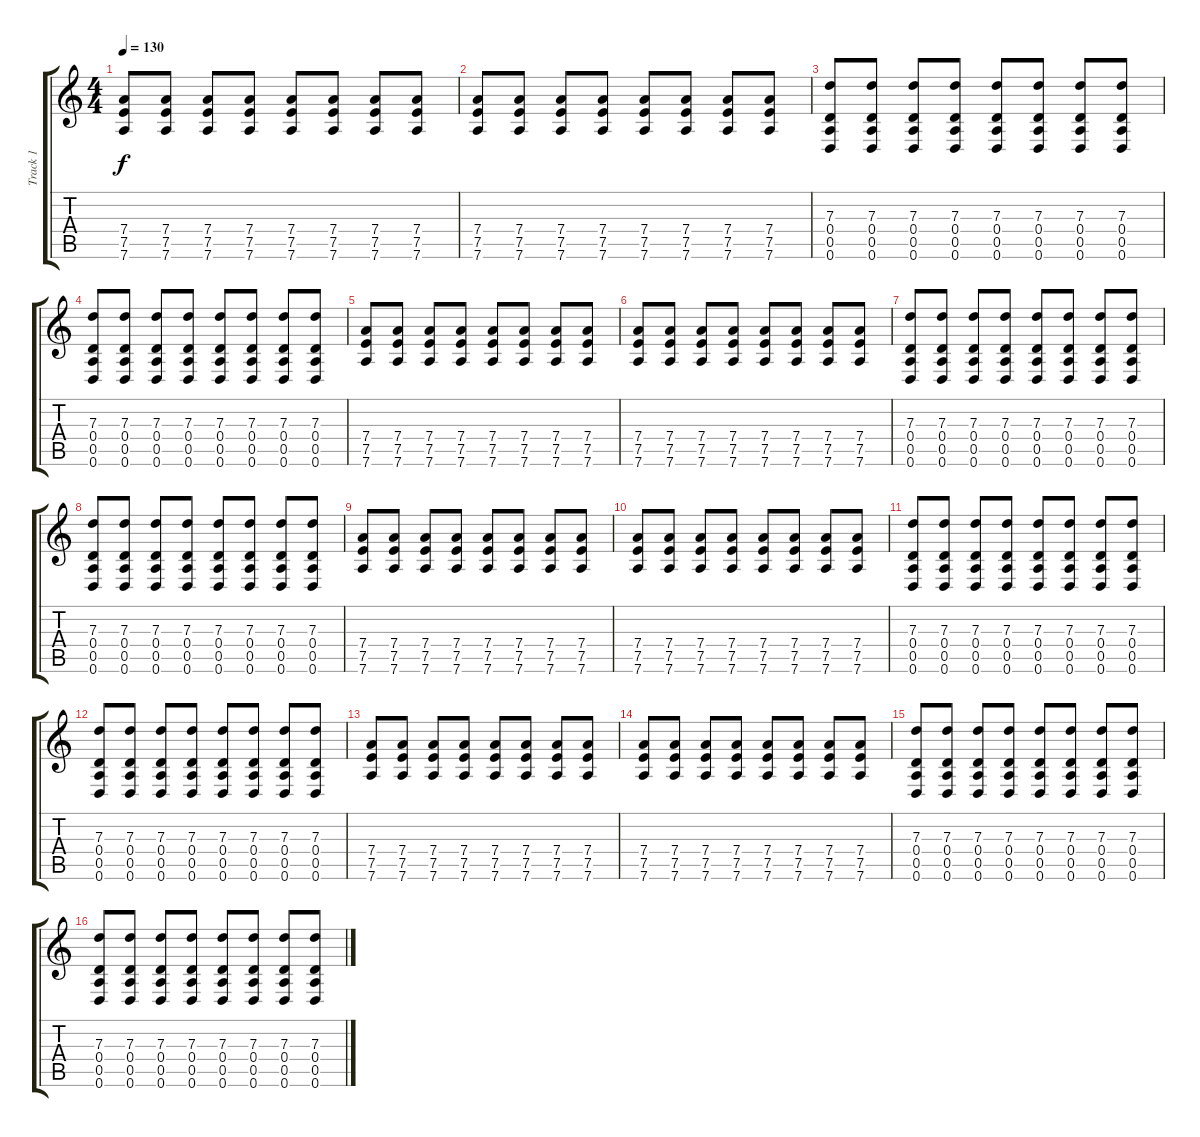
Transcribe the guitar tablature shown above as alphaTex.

\track ("Track 1" "Track 1") {instrument electricguitarjazz}
\staff {score tabs}
\tuning (E4 B3 G3 D3 A2 D2) {hide}
\ts (4 4)
\tempo 130
\clef g2
\ks c
(7.4 7.5 7.6).8{dy f instrument distortionguitar} (7.4 7.5 7.6).8 (7.4 7.5 7.6).8 (7.4 7.5 7.6).8 (7.4 7.5 7.6).8 (7.4 7.5 7.6).8 (7.4 7.5 7.6).8 (7.4 7.5 7.6).8 |
(7.4 7.5 7.6).8 (7.4 7.5 7.6).8 (7.4 7.5 7.6).8 (7.4 7.5 7.6).8 (7.4 7.5 7.6).8 (7.4 7.5 7.6).8 (7.4 7.5 7.6).8 (7.4 7.5 7.6).8 |
(7.3 0.4 0.5 0.6).8 (7.3 0.4 0.5 0.6).8 (7.3 0.4 0.5 0.6).8 (7.3 0.4 0.5 0.6).8 (7.3 0.4 0.5 0.6).8 (7.3 0.4 0.5 0.6).8 (7.3 0.4 0.5 0.6).8 (7.3 0.4 0.5 0.6).8 |
(7.3 0.4 0.5 0.6).8 (7.3 0.4 0.5 0.6).8 (7.3 0.4 0.5 0.6).8 (7.3 0.4 0.5 0.6).8 (7.3 0.4 0.5 0.6).8 (7.3 0.4 0.5 0.6).8 (7.3 0.4 0.5 0.6).8 (7.3 0.4 0.5 0.6).8 |
(7.4 7.5 7.6).8{instrument distortionguitar} (7.4 7.5 7.6).8 (7.4 7.5 7.6).8 (7.4 7.5 7.6).8 (7.4 7.5 7.6).8 (7.4 7.5 7.6).8 (7.4 7.5 7.6).8 (7.4 7.5 7.6).8 |
(7.4 7.5 7.6).8 (7.4 7.5 7.6).8 (7.4 7.5 7.6).8 (7.4 7.5 7.6).8 (7.4 7.5 7.6).8 (7.4 7.5 7.6).8 (7.4 7.5 7.6).8 (7.4 7.5 7.6).8 |
(7.3 0.4 0.5 0.6).8 (7.3 0.4 0.5 0.6).8 (7.3 0.4 0.5 0.6).8 (7.3 0.4 0.5 0.6).8 (7.3 0.4 0.5 0.6).8 (7.3 0.4 0.5 0.6).8 (7.3 0.4 0.5 0.6).8 (7.3 0.4 0.5 0.6).8 |
(7.3 0.4 0.5 0.6).8 (7.3 0.4 0.5 0.6).8 (7.3 0.4 0.5 0.6).8 (7.3 0.4 0.5 0.6).8 (7.3 0.4 0.5 0.6).8 (7.3 0.4 0.5 0.6).8 (7.3 0.4 0.5 0.6).8 (7.3 0.4 0.5 0.6).8 |
(7.4 7.5 7.6).8{instrument distortionguitar} (7.4 7.5 7.6).8 (7.4 7.5 7.6).8 (7.4 7.5 7.6).8 (7.4 7.5 7.6).8 (7.4 7.5 7.6).8 (7.4 7.5 7.6).8 (7.4 7.5 7.6).8 |
(7.4 7.5 7.6).8 (7.4 7.5 7.6).8 (7.4 7.5 7.6).8 (7.4 7.5 7.6).8 (7.4 7.5 7.6).8 (7.4 7.5 7.6).8 (7.4 7.5 7.6).8 (7.4 7.5 7.6).8 |
(7.3 0.4 0.5 0.6).8 (7.3 0.4 0.5 0.6).8 (7.3 0.4 0.5 0.6).8 (7.3 0.4 0.5 0.6).8 (7.3 0.4 0.5 0.6).8 (7.3 0.4 0.5 0.6).8 (7.3 0.4 0.5 0.6).8 (7.3 0.4 0.5 0.6).8 |
(7.3 0.4 0.5 0.6).8 (7.3 0.4 0.5 0.6).8 (7.3 0.4 0.5 0.6).8 (7.3 0.4 0.5 0.6).8 (7.3 0.4 0.5 0.6).8 (7.3 0.4 0.5 0.6).8 (7.3 0.4 0.5 0.6).8 (7.3 0.4 0.5 0.6).8 |
(7.4 7.5 7.6).8{instrument distortionguitar} (7.4 7.5 7.6).8 (7.4 7.5 7.6).8 (7.4 7.5 7.6).8 (7.4 7.5 7.6).8 (7.4 7.5 7.6).8 (7.4 7.5 7.6).8 (7.4 7.5 7.6).8 |
(7.4 7.5 7.6).8 (7.4 7.5 7.6).8 (7.4 7.5 7.6).8 (7.4 7.5 7.6).8 (7.4 7.5 7.6).8 (7.4 7.5 7.6).8 (7.4 7.5 7.6).8 (7.4 7.5 7.6).8 |
(7.3 0.4 0.5 0.6).8 (7.3 0.4 0.5 0.6).8 (7.3 0.4 0.5 0.6).8 (7.3 0.4 0.5 0.6).8 (7.3 0.4 0.5 0.6).8 (7.3 0.4 0.5 0.6).8 (7.3 0.4 0.5 0.6).8 (7.3 0.4 0.5 0.6).8 |
(7.3 0.4 0.5 0.6).8 (7.3 0.4 0.5 0.6).8 (7.3 0.4 0.5 0.6).8 (7.3 0.4 0.5 0.6).8 (7.3 0.4 0.5 0.6).8 (7.3 0.4 0.5 0.6).8 (7.3 0.4 0.5 0.6).8 (7.3 0.4 0.5 0.6).8
